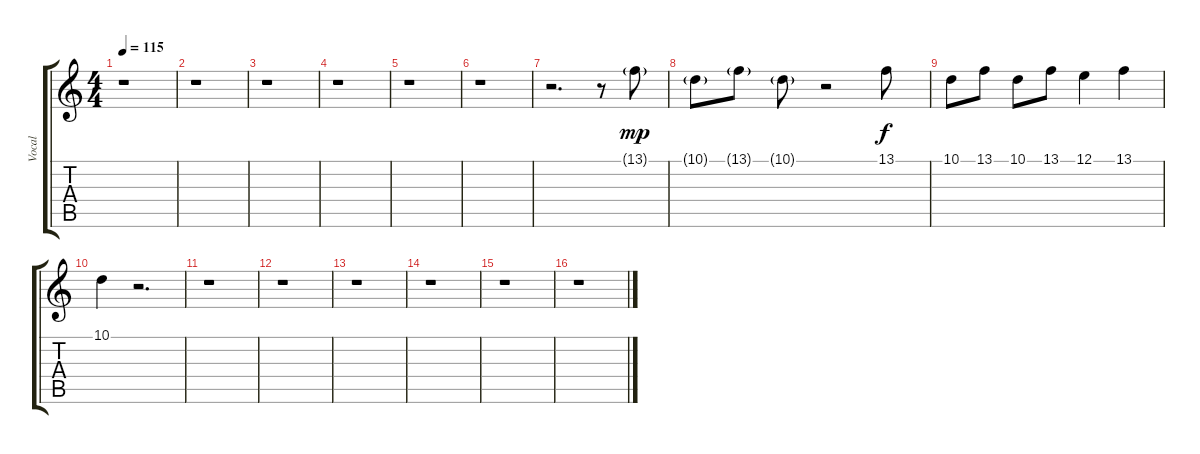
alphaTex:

\track ("Vocal" "Vocal") {instrument pad4choir}
\staff {score tabs}
\tuning (E4 B3 G3 D3 A2 E2) {hide}
\ts (4 4)
\tempo 115
\clef g2
\ks c
r.1{dy f} |
r.1 |
r.1 |
r.1 |
r.1 |
r.1 |
r.2{d} r.8 13.1{g}.8{dy mp} |
10.1{g}.8 13.1{g}.8 10.1{g}.8 r.2 13.1.8{dy f} |
10.1.8 13.1.8 10.1.8 13.1.8 12.1.4 13.1.4 |
10.1.4 r.2{d} |
r.1 |
r.1 |
r.1 |
r.1 |
r.1 |
r.1
